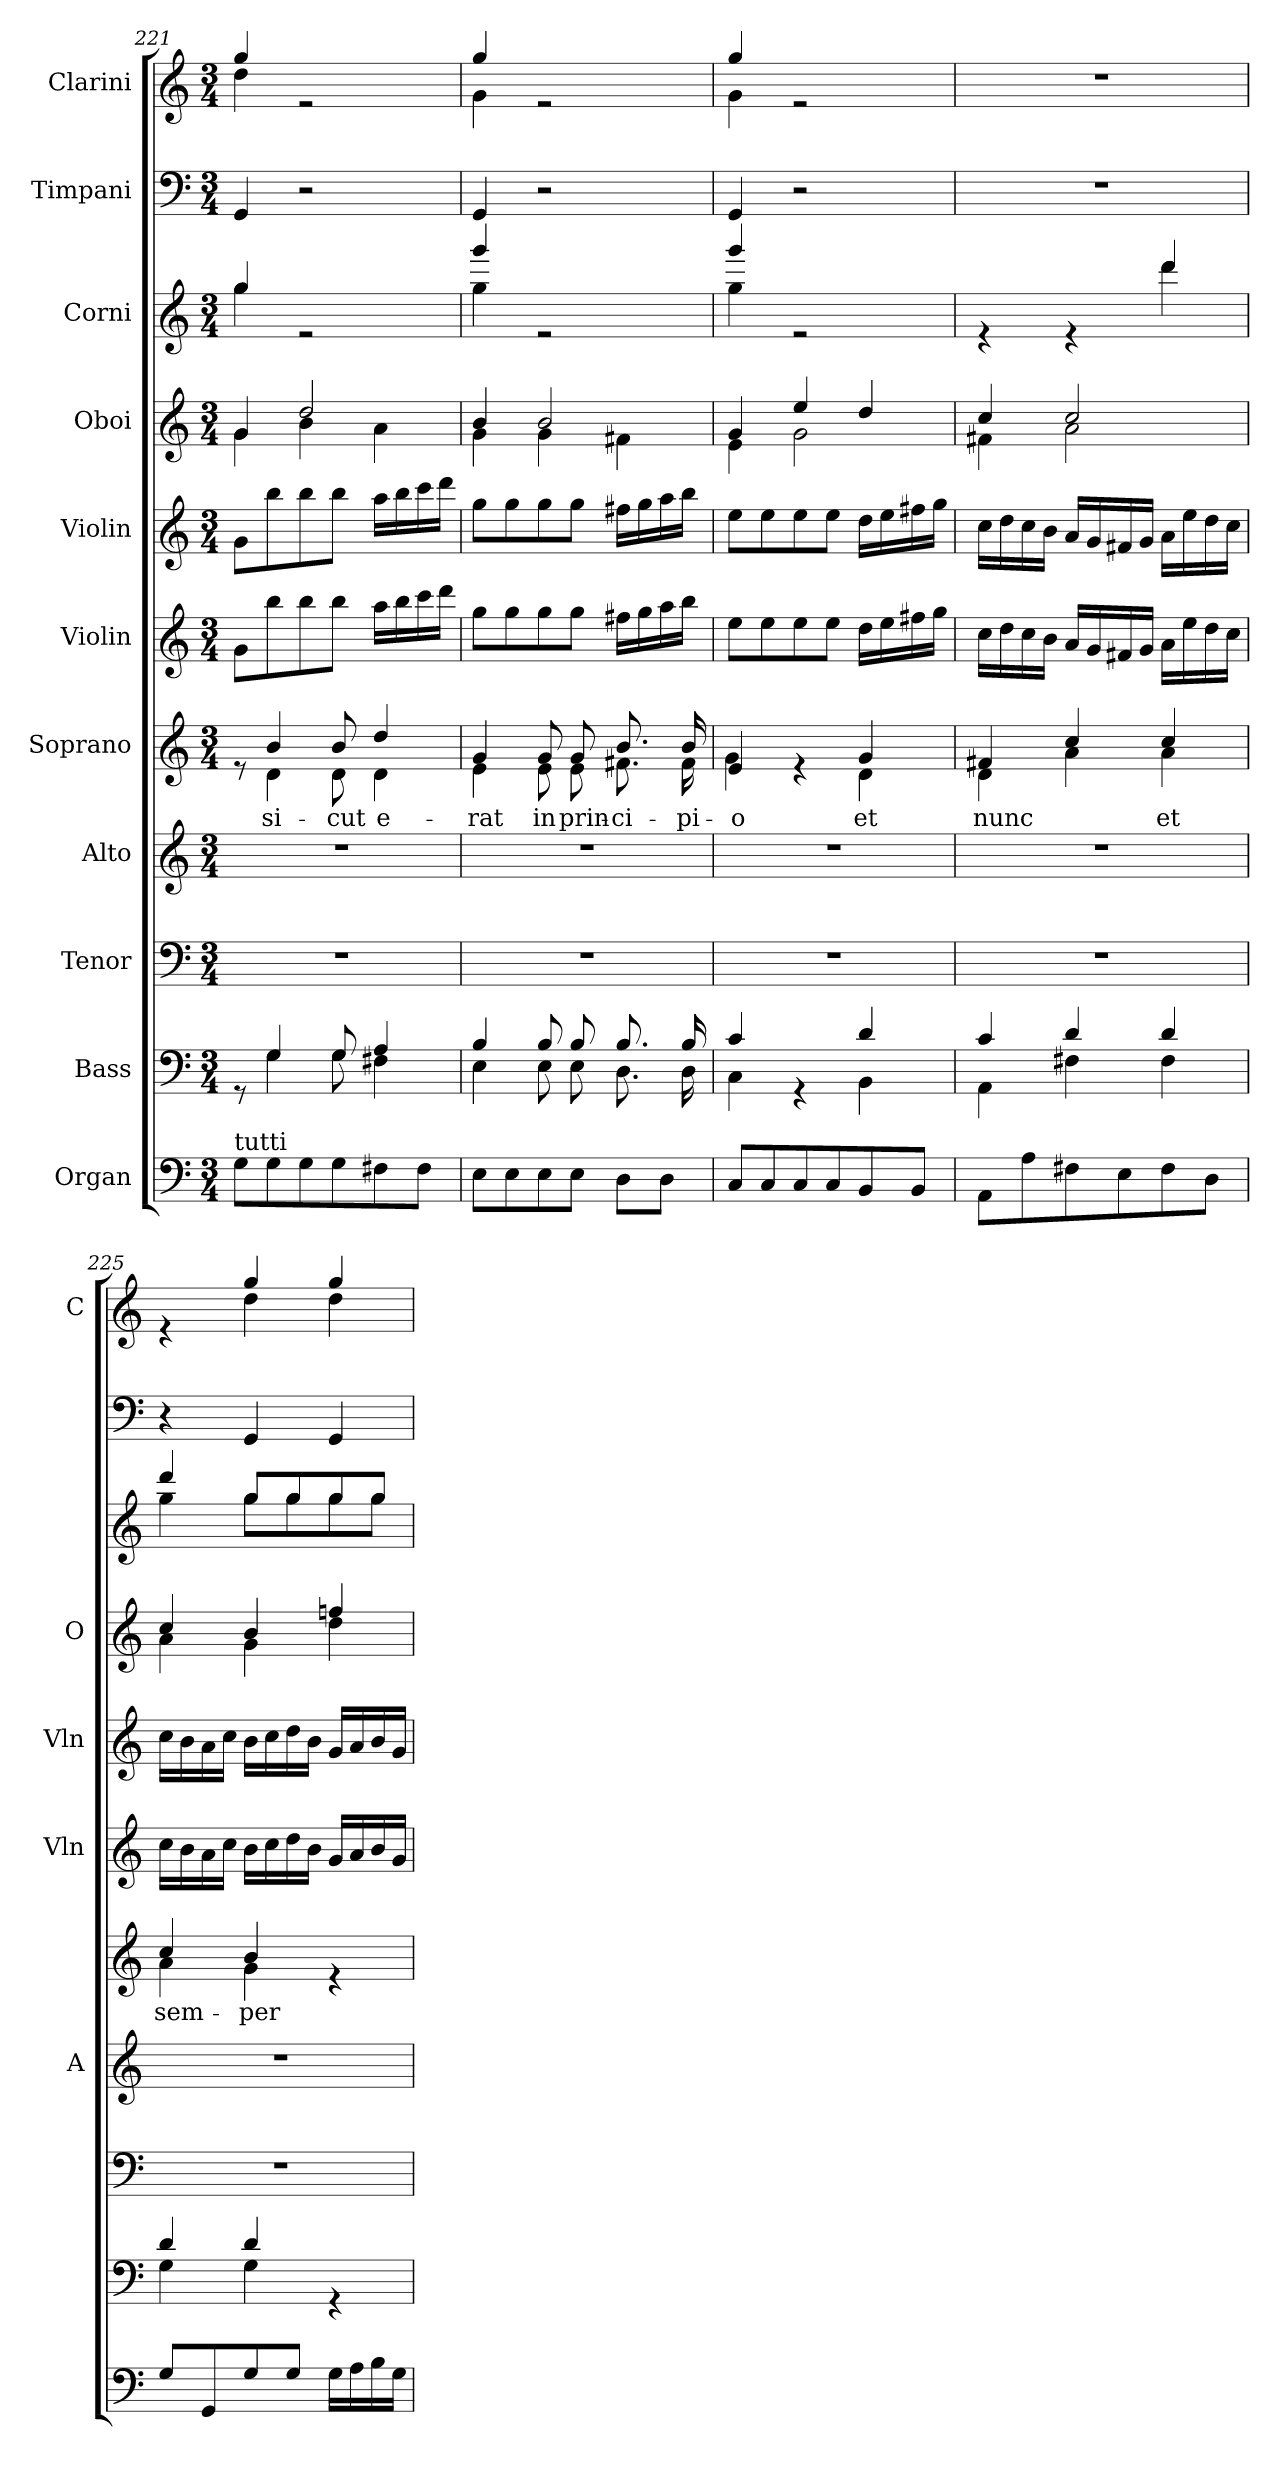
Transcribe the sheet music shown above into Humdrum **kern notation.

**kern	**kern	**kern	**kern	**kern	**text	**kern	**kern	**kern	**kern	**kern	**kern
*part11	*part10	*part9	*part8	*part7	*part7	*part6	*part5	*part4	*part3	*part2	*part1
*staff11	*staff10	*staff9	*staff8	*staff7	*staff7	*staff6	*staff5	*staff4	*staff3	*staff2	*staff1
*I"Organ	*I"Bass	*I"Tenor	*I"Alto	*I"Soprano	*	*I"Violin	*I"Violin	*I"Oboi	*I"Corni	*I"Timpani	*I"Clarini
*	*	*	*I'A	*	*	*I'Vln	*I'Vln	*I'O	*	*	*I'C
*clefF4	*clefF4	*clefF4	*clefG2	*clefG2	*	*clefG2	*clefG2	*clefG2	*clefG2	*clefF4	*clefG2
*	*	*	*	*	*	*	*	*	*ITrd7c12	*	*
*k[]	*k[]	*k[]	*k[]	*k[]	*	*k[]	*k[]	*k[]	*k[]	*k[]	*k[]
*M3/4	*M3/4	*M3/4	*M3/4	*M3/4	*	*M3/4	*M3/4	*M3/4	*M3/4	*M3/4	*M3/4
=221	=221	=221	=221	=221	=221	=221	=221	=221	=221	=221	=221
*	*^	*	*	*^	*	*	*	*^	*^	*	*^
!LO:TX:a:t=tutti	!	!	!	!	!	!	!	!	!	!	!	!	!	!	!	!
8G\L	8rGG	8ryy	2.r	2.r	8re	8ryy	.	8g\L	8g\L	4g/	4g\	4g/	4g\	4GG/	4gg/	4dd\
!	!	!	!	!	!	!	!LO:LY:b	!	!	!	!	!	!	!	!	!
8G\	4G/	4G\	.	.	4b/	4d\	si-	8bb\	8bb\	.	.	.	.	.	.	.
8G\	.	.	.	.	.	.	.	8bb\	8bb\	2dd/	4b\	2re	2ryy	2r	2re	2ryy
!	!	!	!	!	!	!	!LO:LY:b	!	!	!	!	!	!	!	!	!
8G\	8G/	8G\	.	.	8b/	8d\	-cut	8bb\J	8bb\J	.	.	.	.	.	.	.
!	!	!	!	!	!	!	!LO:LY:b	!	!	!	!	!	!	!	!	!
8F#X\	4A/	4F#X\	.	.	4dd/	4d\	e-	16aa\LL	16aa\LL	.	4a\	.	.	.	.	.
.	.	.	.	.	.	.	.	16bb\	16bb\	.	.	.	.	.	.	.
8F#\J	.	.	.	.	.	.	.	16ccc\	16ccc\	.	.	.	.	.	.	.
.	.	.	.	.	.	.	.	16ddd\JJ	16ddd\JJ	.	.	.	.	.	.	.
!!LO:PB:g=z	!!
=222	=222	=222	=222	=222	=222	=222	=222	=222	=222	=222	=222	=222	=222	=222	=222	=222
!	!	!	!	!	!	!	!LO:LY:b	!	!	!	!	!	!	!	!	!
8E\L	4B/	4E\	2.r	2.r	4g/	4e\	-rat	8gg\L	8gg\L	4b/	4g\	4gg/	4g\	4GG/	4gg/	4g\
8E\	.	.	.	.	.	.	.	8gg\	8gg\	.	.	.	.	.	.	.
!	!	!	!	!	!	!	!LO:LY:b	!	!	!	!	!	!	!	!	!
8E\	8B/	8E\	.	.	8g/	8e\	in	8gg\	8gg\	2b/	4g\	2re	2ryy	2r	2re	2ryy
!	!	!	!	!	!	!	!LO:LY:b	!	!	!	!	!	!	!	!	!
8E\J	8B/	8E\	.	.	8g/	8e\	prin-	8gg\J	8gg\J	.	.	.	.	.	.	.
!	!	!	!	!	!	!	!LO:LY:b	!	!	!	!	!	!	!	!	!
8D\L	8.B/	8.D\	.	.	8.b/	8.f#X\	-ci-	16ff#X\LL	16ff#X\LL	.	4f#X\	.	.	.	.	.
.	.	.	.	.	.	.	.	16gg\	16gg\	.	.	.	.	.	.	.
8D\J	.	.	.	.	.	.	.	16aa\	16aa\	.	.	.	.	.	.	.
!	!	!	!	!	!	!	!LO:LY:b	!	!	!	!	!	!	!	!	!
.	16B/	16D\	.	.	16b/	16f#\	-pi-	16bb\JJ	16bb\JJ	.	.	.	.	.	.	.
=223	=223	=223	=223	=223	=223	=223	=223	=223	=223	=223	=223	=223	=223	=223	=223	=223
!	!	!	!	!	!	!	!LO:LY:b	!	!	!	!	!	!	!	!	!
8C/L	4c/	4C\	2.r	2.r	4e/	4g\	-o	8ee\L	8ee\L	4g/	4e\	4gg/	4g\	4GG/	4gg/	4g\
8C/	.	.	.	.	.	.	.	8ee\	8ee\	.	.	.	.	.	.	.
8C/	4rGG	4ryy	.	.	4re	4ryy	.	8ee\	8ee\	4ee/	2g\	2re	2ryy	2r	2re	2ryy
8C/	.	.	.	.	.	.	.	8ee\J	8ee\J	.	.	.	.	.	.	.
!	!	!	!	!	!	!	!LO:LY:b	!	!	!	!	!	!	!	!	!
8BB/	4d/	4BB\	.	.	4g/	4d\	et	16dd\LL	16dd\LL	4dd/	.	.	.	.	.	.
.	.	.	.	.	.	.	.	16ee\	16ee\	.	.	.	.	.	.	.
8BB/J	.	.	.	.	.	.	.	16ff#X\	16ff#X\	.	.	.	.	.	.	.
.	.	.	.	.	.	.	.	16gg\JJ	16gg\JJ	.	.	.	.	.	.	.
*	*	*	*	*	*	*	*	*	*	*	*	*	*	*	*v	*v
=224	=224	=224	=224	=224	=224	=224	=224	=224	=224	=224	=224	=224	=224	=224	=224
!	!	!	!	!	!	!	!LO:LY:b	!	!	!	!	!	!	!	!
8AA\L	4c/	4AA\	2.r	2.r	4f#X/	4d\	nunc	16cc\LL	16cc\LL	4cc/	4f#X\	4re	2ryy	2.r	2.r
.	.	.	.	.	.	.	.	16dd\	16dd\	.	.	.	.	.	.
8A\	.	.	.	.	.	.	.	16cc\	16cc\	.	.	.	.	.	.
.	.	.	.	.	.	.	.	16b\JJ	16b\JJ	.	.	.	.	.	.
8F#X\	4d/	4F#X\	.	.	4cc/	4a\	.	16a/LL	16a/LL	2cc/	2a\	4re	.	.	.
.	.	.	.	.	.	.	.	16g/	16g/	.	.	.	.	.	.
8E\	.	.	.	.	.	.	.	16f#X/	16f#X/	.	.	.	.	.	.
.	.	.	.	.	.	.	.	16g/JJ	16g/JJ	.	.	.	.	.	.
!	!	!	!	!	!	!	!LO:LY:b	!	!	!	!	!	!	!	!
8F#\	4d/	4F#\	.	.	4cc/	4a\	et	16a\LL	16a\LL	.	.	4dd/	4dd\	.	.
.	.	.	.	.	.	.	.	16ee\	16ee\	.	.	.	.	.	.
8D\J	.	.	.	.	.	.	.	16dd\	16dd\	.	.	.	.	.	.
.	.	.	.	.	.	.	.	16cc\JJ	16cc\JJ	.	.	.	.	.	.
=225	=225	=225	=225	=225	=225	=225	=225	=225	=225	=225	=225	=225	=225	=225	=225
!	!	!	!	!	!	!	!LO:LY:b	!	!	!	!	!	!	!	!
*	*	*	*	*	*	*	*	*	*	*	*	*	*	*	*^
8G/L	4d/	4G\	2.r	2.r	4cc/	4a\	sem-	16cc\LL	16cc\LL	4cc/	4a\	4dd/	4g\	4r	4re	4ryy
.	.	.	.	.	.	.	.	16b\	16b\	.	.	.	.	.	.	.
8GG/	.	.	.	.	.	.	.	16a\	16a\	.	.	.	.	.	.	.
.	.	.	.	.	.	.	.	16cc\JJ	16cc\JJ	.	.	.	.	.	.	.
!	!	!	!	!	!	!	!LO:LY:b	!	!	!	!	!	!	!	!	!
8G/	4d/	4G\	.	.	4b/	4g\	-per	16b\LL	16b\LL	4b/	4g\	8g/L	8g\L	4GG/	4gg/	4dd\
.	.	.	.	.	.	.	.	16cc\	16cc\	.	.	.	.	.	.	.
8G/J	.	.	.	.	.	.	.	16dd\	16dd\	.	.	8g/	8g\	.	.	.
.	.	.	.	.	.	.	.	16b\JJ	16b\JJ	.	.	.	.	.	.	.
16G\LL	4rGG	4ryy	.	.	4re	4ryy	.	16g/LL	16g/LL	4ffn/	4dd\	8g/	8g\	4GG/	4gg/	4dd\
16A\	.	.	.	.	.	.	.	16a/	16a/	.	.	.	.	.	.	.
16B\	.	.	.	.	.	.	.	16b/	16b/	.	.	8g/J	8g\J	.	.	.
16G\JJ	.	.	.	.	.	.	.	16g/JJ	16g/JJ	.	.	.	.	.	.	.
*	*	*	*	*	*	*	*	*	*	*v	*v	*	*	*	*v	*v
*	*v	*v	*	*	*v	*v	*	*	*	*	*v	*v	*	*
=	=	=	=	=	=	=	=	=	=	=	=
*-	*-	*-	*-	*-	*-	*-	*-	*-	*-	*-	*-
